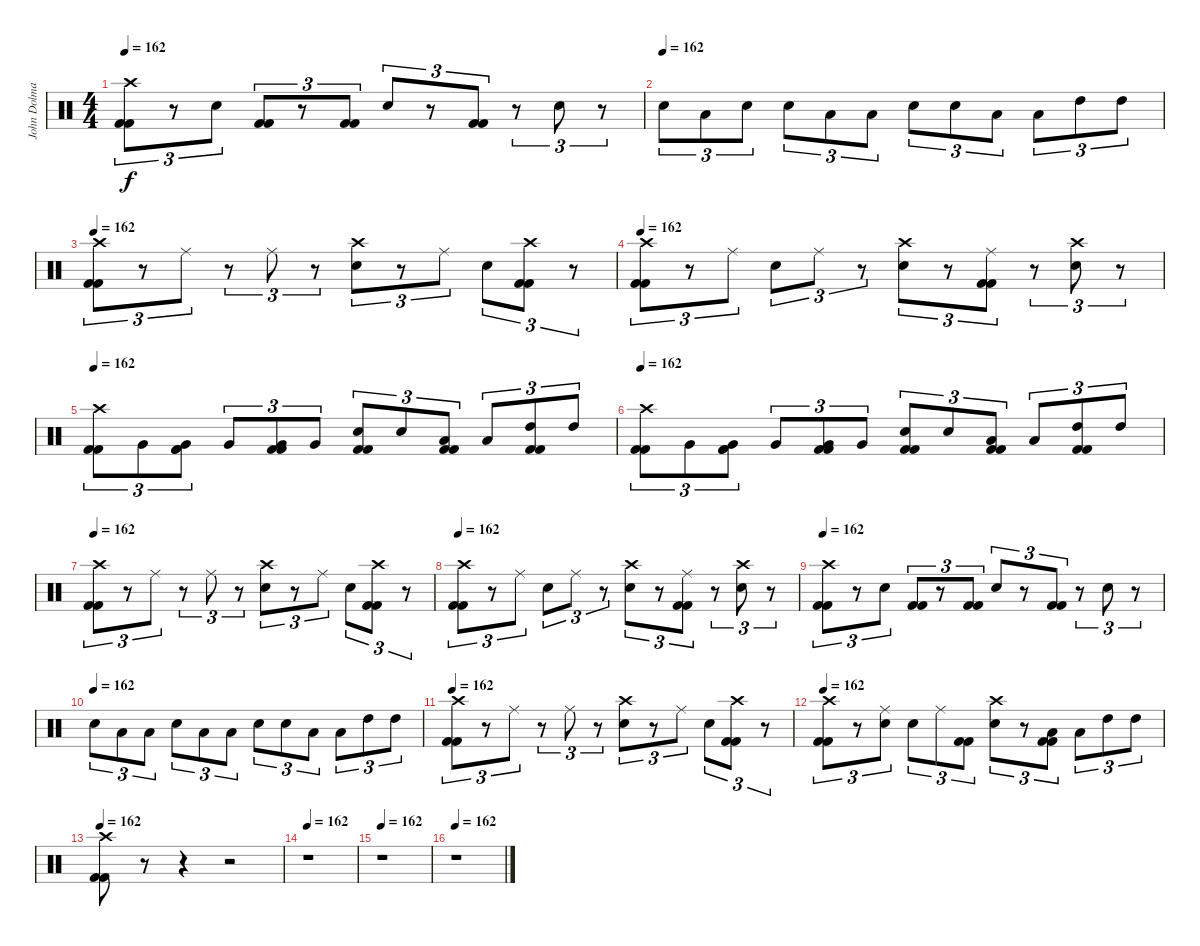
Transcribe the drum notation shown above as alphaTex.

\track ("John Dolmayan" "John Dolma") {instrument percussion}
\staff {score}
\articulation defaults
\ts (4 4)
\tempo 162
\clef neutral
\ks c
("Crash high (hit)" "Kick (hit) 2" "Kick (hit) 2").8{tu (3 2) dy f} r.8{tu (3 2)} "Snare (hit) 2".8{tu (3 2)} ("Kick (hit) 2" "Kick (hit) 2").8{tu (3 2)} r.8{tu (3 2)} ("Kick (hit) 2" "Kick (hit) 2").8{tu (3 2)} "Snare (hit) 2".8{tu (3 2)} r.8{tu (3 2)} ("Kick (hit) 2" "Kick (hit) 2").8{tu (3 2)} r.8{tu (3 2)} "Snare (hit) 2".8{tu (3 2)} r.8{tu (3 2)} |
\tempo (162)
"Snare (hit) 2".8{tu (3 2)} "Low Tom (hit)".8{tu (3 2)} "Snare (hit) 2".8{tu (3 2)} "Snare (hit) 2".8{tu (3 2)} "Low Tom (hit)".8{tu (3 2)} "Low Tom (hit)".8{tu (3 2)} "Snare (hit) 2".8{tu (3 2)} "Snare (hit) 2".8{tu (3 2)} "Low Tom (hit)".8{tu (3 2)} "Low Tom (hit)".8{tu (3 2)} "High Tom (hit)".8{tu (3 2)} "High Tom (hit)".8{tu (3 2)} |
\tempo 162
("Crash high (hit)" "Kick (hit) 2" "Kick (hit) 2").8{tu (3 2)} r.8{tu (3 2)} "Ride (middle)".8{tu (3 2)} r.8{tu (3 2)} "Ride (middle)".8{tu (3 2)} r.8{tu (3 2)} ("Crash high (hit)" "Snare (hit) 2").8{tu (3 2)} r.8{tu (3 2)} "Ride (middle)".8{tu (3 2)} "Snare (hit) 2".8{tu (3 2)} ("Crash high (hit)" "Kick (hit) 2" "Kick (hit) 2").8{tu (3 2)} r.8{tu (3 2)} |
\tempo 162
("Crash high (hit)" "Kick (hit) 2" "Kick (hit) 2").8{tu (3 2)} r.8{tu (3 2)} "Ride (middle)".8{tu (3 2)} "Snare (hit) 2".8{tu (3 2)} "Ride (middle)".8{tu (3 2)} r.8{tu (3 2)} ("Crash high (hit)" "Snare (hit) 2").8{tu (3 2)} r.8{tu (3 2)} ("Ride (middle)" "Kick (hit) 2" "Kick (hit) 2").8{tu (3 2)} r.8{tu (3 2)} ("Crash high (hit)" "Snare (hit) 2").8{tu (3 2)} r.8{tu (3 2)} |
\tempo 162
("Crash high (hit)" "Kick (hit) 2" "Kick (hit) 2").8{tu (3 2)} "Very Low Tom (hit)".8{tu (3 2)} ("Very Low Tom (hit)" "Kick (hit) 2" "Kick (hit) 2").8{tu (3 2)} "Very Low Tom (hit)".8{tu (3 2)} ("Very Low Tom (hit)" "Kick (hit) 2" "Kick (hit) 2").8{tu (3 2)} "Very Low Tom (hit)".8{tu (3 2)} ("Snare (hit) 2" "Kick (hit) 2" "Kick (hit) 2").8{tu (3 2)} "Snare (hit) 2".8{tu (3 2)} ("Low Tom (hit)" "Kick (hit) 2" "Kick (hit) 2").8{tu (3 2)} "Low Tom (hit)".8{tu (3 2)} ("High Tom (hit)" "Kick (hit) 2" "Kick (hit) 2").8{tu (3 2)} "High Tom (hit)".8{tu (3 2)} |
\tempo 162
("Crash high (hit)" "Kick (hit) 2" "Kick (hit) 2").8{tu (3 2)} "Very Low Tom (hit)".8{tu (3 2)} ("Very Low Tom (hit)" "Kick (hit) 2" "Kick (hit) 2").8{tu (3 2)} "Very Low Tom (hit)".8{tu (3 2)} ("Very Low Tom (hit)" "Kick (hit) 2" "Kick (hit) 2").8{tu (3 2)} "Very Low Tom (hit)".8{tu (3 2)} ("Snare (hit) 2" "Kick (hit) 2" "Kick (hit) 2").8{tu (3 2)} "Snare (hit) 2".8{tu (3 2)} ("Low Tom (hit)" "Kick (hit) 2" "Kick (hit) 2").8{tu (3 2)} "Low Tom (hit)".8{tu (3 2)} ("High Tom (hit)" "Kick (hit) 2" "Kick (hit) 2").8{tu (3 2)} "High Tom (hit)".8{tu (3 2)} |
\tempo 162
("Crash high (hit)" "Kick (hit) 2" "Kick (hit) 2").8{tu (3 2)} r.8{tu (3 2)} "Ride (middle)".8{tu (3 2)} r.8{tu (3 2)} "Ride (middle)".8{tu (3 2)} r.8{tu (3 2)} ("Crash high (hit)" "Snare (hit) 2").8{tu (3 2)} r.8{tu (3 2)} "Ride (middle)".8{tu (3 2)} "Snare (hit) 2".8{tu (3 2)} ("Crash high (hit)" "Kick (hit) 2" "Kick (hit) 2").8{tu (3 2)} r.8{tu (3 2)} |
\tempo 162
("Crash high (hit)" "Kick (hit) 2" "Kick (hit) 2").8{tu (3 2)} r.8{tu (3 2)} "Ride (middle)".8{tu (3 2)} "Snare (hit) 2".8{tu (3 2)} "Ride (middle)".8{tu (3 2)} r.8{tu (3 2)} ("Crash high (hit)" "Snare (hit) 2").8{tu (3 2)} r.8{tu (3 2)} ("Ride (middle)" "Kick (hit) 2" "Kick (hit) 2").8{tu (3 2)} r.8{tu (3 2)} ("Crash high (hit)" "Snare (hit) 2").8{tu (3 2)} r.8{tu (3 2)} |
\tempo 162
("Crash high (hit)" "Kick (hit) 2" "Kick (hit) 2").8{tu (3 2)} r.8{tu (3 2)} "Snare (hit) 2".8{tu (3 2)} ("Kick (hit) 2" "Kick (hit) 2").8{tu (3 2)} r.8{tu (3 2)} ("Kick (hit) 2" "Kick (hit) 2").8{tu (3 2)} "Snare (hit) 2".8{tu (3 2)} r.8{tu (3 2)} ("Kick (hit) 2" "Kick (hit) 2").8{tu (3 2)} r.8{tu (3 2)} "Snare (hit) 2".8{tu (3 2)} r.8{tu (3 2)} |
\tempo (162)
"Snare (hit) 2".8{tu (3 2)} "Low Tom (hit)".8{tu (3 2)} "Low Tom (hit)".8{tu (3 2)} "Snare (hit) 2".8{tu (3 2)} "Low Tom (hit)".8{tu (3 2)} "Low Tom (hit)".8{tu (3 2)} "Snare (hit) 2".8{tu (3 2)} "Snare (hit) 2".8{tu (3 2)} "Low Tom (hit)".8{tu (3 2)} "Low Tom (hit)".8{tu (3 2)} "High Tom (hit)".8{tu (3 2)} "High Tom (hit)".8{tu (3 2)} |
\tempo 162
("Crash high (hit)" "Kick (hit) 2" "Kick (hit) 2").8{tu (3 2)} r.8{tu (3 2)} "Ride (middle)".8{tu (3 2)} r.8{tu (3 2)} "Ride (middle)".8{tu (3 2)} r.8{tu (3 2)} ("Crash high (hit)" "Snare (hit) 2").8{tu (3 2)} r.8{tu (3 2)} "Ride (middle)".8{tu (3 2)} "Snare (hit) 2".8{tu (3 2)} ("Crash high (hit)" "Kick (hit) 2" "Kick (hit) 2").8{tu (3 2)} r.8{tu (3 2)} |
\tempo 162
("Crash high (hit)" "Kick (hit) 2" "Kick (hit) 2").8{tu (3 2)} r.8{tu (3 2)} ("Ride (middle)" "Snare (hit) 2").8{tu (3 2)} "Snare (hit) 2".8{tu (3 2)} "Ride (middle)".8{tu (3 2)} ("Kick (hit) 2" "Kick (hit) 2").8{tu (3 2)} ("Crash high (hit)" "Snare (hit) 2").8{tu (3 2)} r.8{tu (3 2)} ("Low Tom (hit)" "Kick (hit) 2" "Kick (hit) 2").8{tu (3 2)} "Low Tom (hit)".8{tu (3 2)} "High Tom (hit)".8{tu (3 2)} "High Tom (hit)".8{tu (3 2)} |
\tempo 162
("Crash high (hit)" "Kick (hit) 2" "Kick (hit) 2").8 r.8 r.4 r.2 |
\tempo 162
r.1 |
\tempo 162
r.1 |
\tempo 162
r.1
